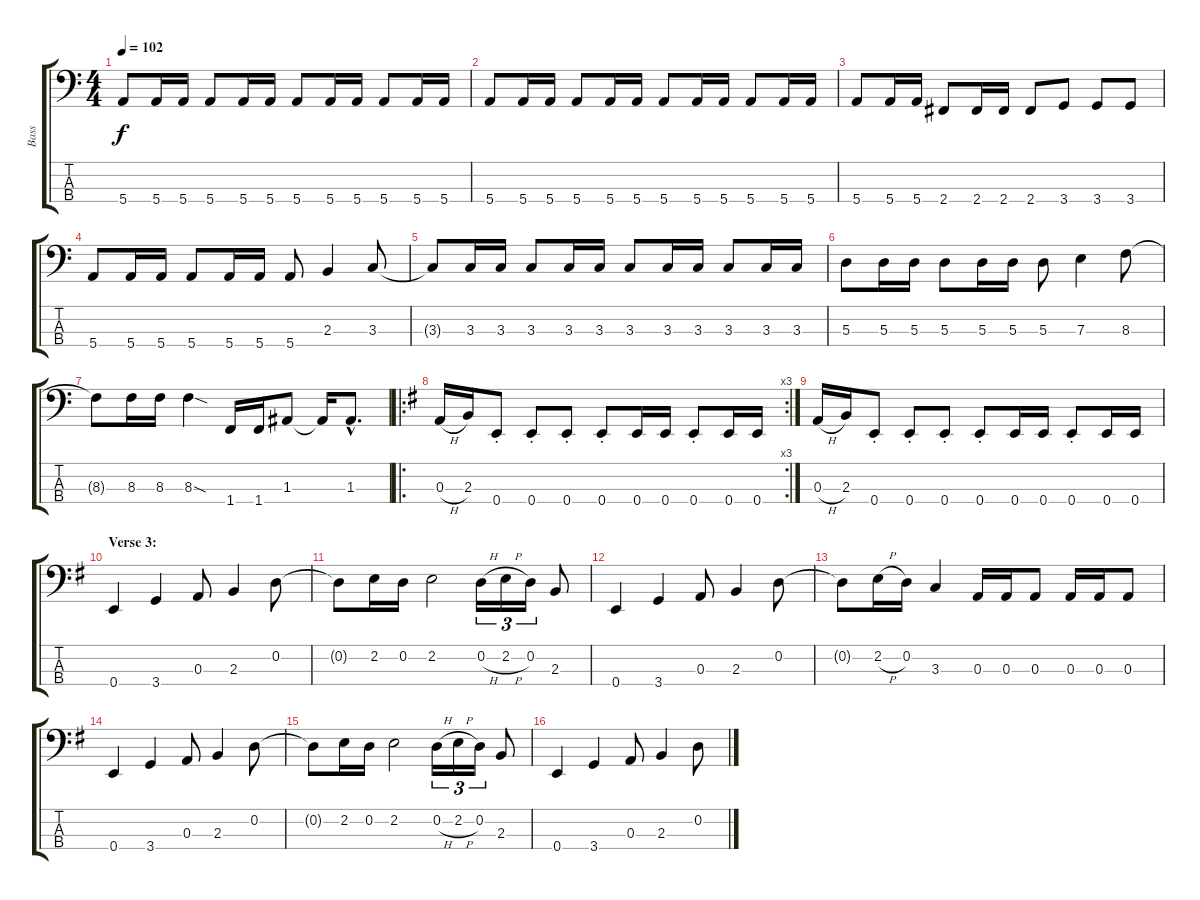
\track ("Bass" "Bass") {instrument electricbassfinger}
\staff {score tabs}
\tuning (G2 D2 A1 E1) {hide}
\ts (4 4)
\tempo 102
\clef f4
\ks c
5.4.8{dy f} 5.4.16 5.4.16 5.4.8 5.4.16 5.4.16 5.4.8 5.4.16 5.4.16 5.4.8 5.4.16 5.4.16 |
5.4.8 5.4.16 5.4.16 5.4.8 5.4.16 5.4.16 5.4.8 5.4.16 5.4.16 5.4.8 5.4.16 5.4.16 |
5.4.8 5.4.16 5.4.16 2.4.8 2.4.16 2.4.16 2.4.8 3.4.8 3.4.8 3.4.8 |
5.4.8 5.4.16 5.4.16 5.4.8 5.4.16 5.4.16 5.4.8 2.3.4 3.3.8 |
3.3{t}.8 3.3.16 3.3.16 3.3.8 3.3.16 3.3.16 3.3.8 3.3.16 3.3.16 3.3.8 3.3.16 3.3.16 |
5.3.8 5.3.16 5.3.16 5.3.8 5.3.16 5.3.16 5.3.8 7.3.4 8.3.8 |
8.3{t}.8 8.3.16 8.3.16 8.3{sod}.4 1.4.16 1.4.16 1.3.8 1.3{t}.16 1.3{hac}.8{d} |
\ro
\rc 3
\ks g
0.3{h}.16 2.3.16 0.4{st}.8 0.4{st}.8 0.4{st}.8 0.4{st}.8 0.4.16 0.4.16 0.4{st}.8 0.4.16 0.4.16 |
0.3{h}.16 2.3.16 0.4{st}.8 0.4{st}.8 0.4{st}.8 0.4{st}.8 0.4.16 0.4.16 0.4{st}.8 0.4.16 0.4.16 |
\section ("" "Verse 3:")
0.4.4 3.4.4 0.3.8 2.3.4 0.2.8 |
0.2{t}.8 2.2.16 0.2.16 2.2.2 0.2{h}.16{tu (3 2)} 2.2{h}.16{tu (3 2)} 0.2.16{tu (3 2)} 2.3.8 |
0.4.4 3.4.4 0.3.8 2.3.4 0.2.8 |
0.2{t}.8 2.2{h}.16 0.2.16 3.3.4 0.3.16 0.3.16 0.3.8 0.3.16 0.3.16 0.3.8 |
0.4.4 3.4.4 0.3.8 2.3.4 0.2.8 |
0.2{t}.8 2.2.16 0.2.16 2.2.2 0.2{h}.16{tu (3 2)} 2.2{h}.16{tu (3 2)} 0.2.16{tu (3 2)} 2.3.8 |
0.4.4 3.4.4 0.3.8 2.3.4 0.2.8
